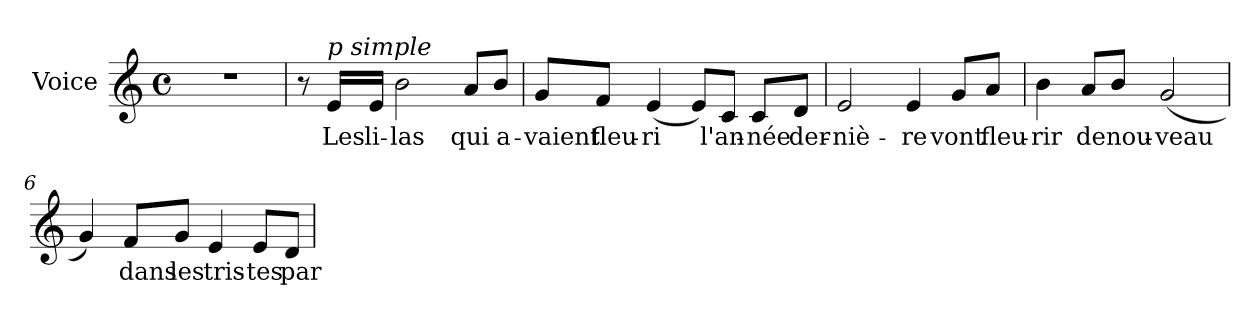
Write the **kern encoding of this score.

**kern	**text
*part1	*part1
*staff1	*staff1
*I"Voice	*
*clefG2	*
*k[]	*
*M4/4	*
*met(c)	*
=1	=1
1r	.
=2	=2
8r	.
!LO:TX:a:i:t=p simple	!
16e/LL	Les
16e/JJ	li-
2b\	-las
8a/L	qui
8b/J	a-
=3	=3
8g/L	-vaient
8f/J	fleu-
(<4e/	ri
8e/L)	.
8c/J	l'an-
8c/L	-née
8d/J	der-
!!LO:LB:g=z
=4	=4
2e/	-niè-
4e/	-re
8g/L	vont
8a/J	fleu-
=5	=5
4b\	-rir
8a/L	de
8b/J	nou-
(<2g/	veau
=6	=6
4g/)	.
8f/L	dans
8g/J	les
4e/	tris-
8e/L	-tes
8d/J	par
=	=
*-	*-
